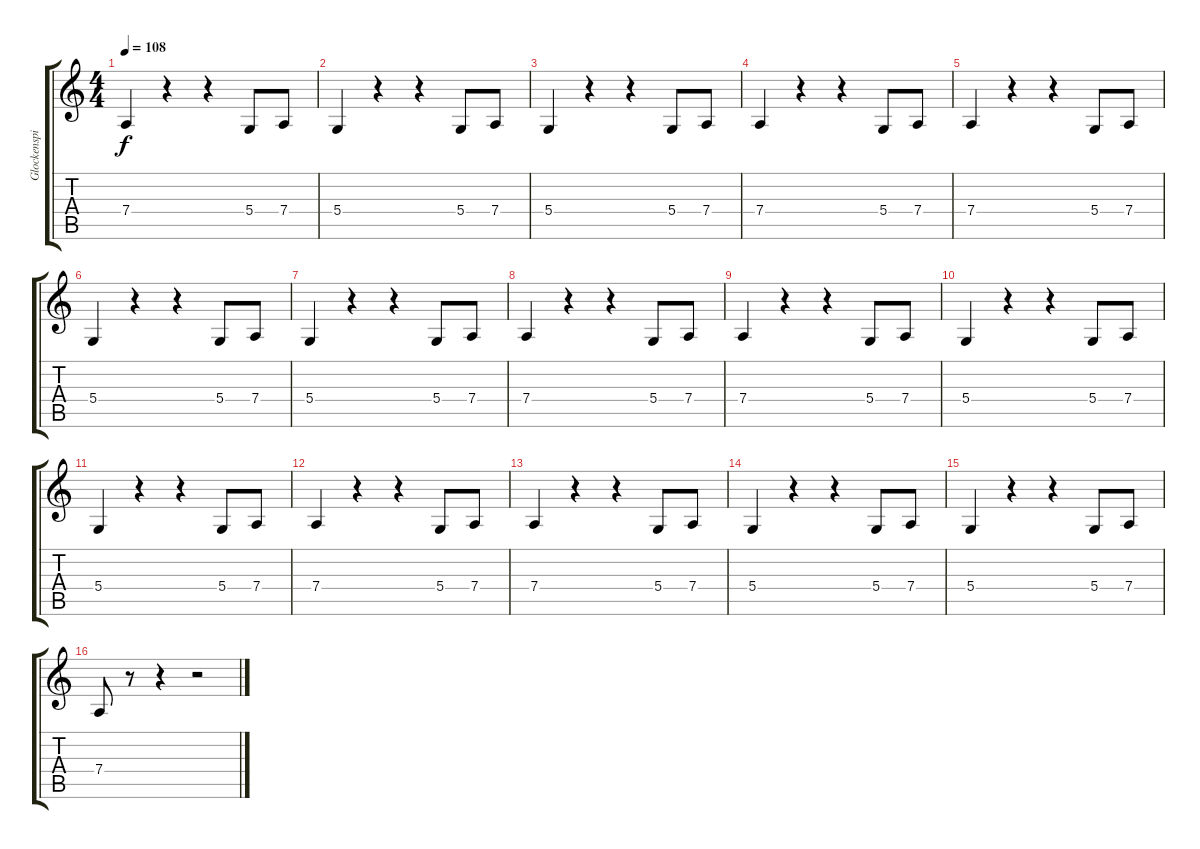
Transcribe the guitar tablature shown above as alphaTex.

\track ("Glockenspiel" "Glockenspi") {instrument glockenspiel}
\staff {score tabs}
\tuning (E4 B3 G3 D3 A2 E2) {hide}
\ts (4 4)
\tempo 108
\clef g2
\ks c
7.4.4{dy f} r.4 r.4 5.4.8 7.4.8 |
5.4.4 r.4 r.4 5.4.8 7.4.8 |
5.4.4 r.4 r.4 5.4.8 7.4.8 |
7.4.4 r.4 r.4 5.4.8 7.4.8 |
7.4.4 r.4 r.4 5.4.8 7.4.8 |
5.4.4 r.4 r.4 5.4.8 7.4.8 |
5.4.4 r.4 r.4 5.4.8 7.4.8 |
7.4.4 r.4 r.4 5.4.8 7.4.8 |
7.4.4 r.4 r.4 5.4.8 7.4.8 |
5.4.4 r.4 r.4 5.4.8 7.4.8 |
5.4.4 r.4 r.4 5.4.8 7.4.8 |
7.4.4 r.4 r.4 5.4.8 7.4.8 |
7.4.4 r.4 r.4 5.4.8 7.4.8 |
5.4.4 r.4 r.4 5.4.8 7.4.8 |
5.4.4 r.4 r.4 5.4.8 7.4.8 |
7.4.8 r.8 r.4 r.2
